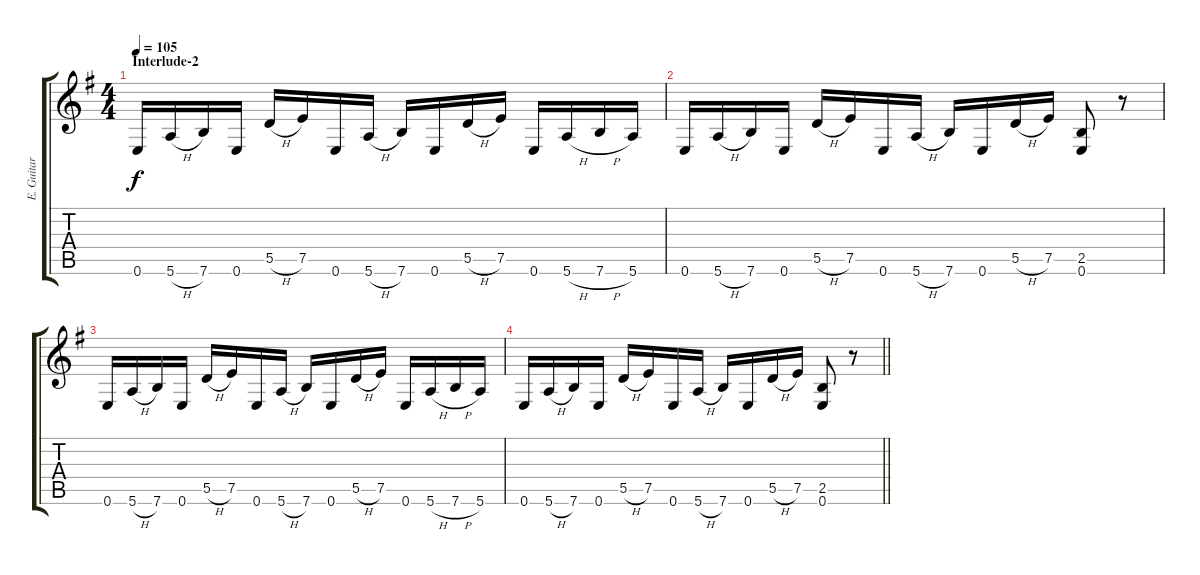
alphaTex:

\track ("E. Guitar I" "E. Guitar ") {instrument overdrivenguitar}
\staff {score tabs}
\tuning (E4 B3 G3 D3 A2 E2) {hide}
\ts (4 4)
\section ("" "Interlude-2")
\tempo 105
\clef g2
\ks g
0.6.16{dy f} 5.6{h}.16 7.6.16 0.6.16 5.5{h}.16 7.5.16 0.6.16 5.6{h}.16 7.6.16 0.6.16 5.5{h}.16 7.5.16 0.6.16 5.6{h}.16 7.6{h}.16 5.6.16 |
0.6.16 5.6{h}.16 7.6.16 0.6.16 5.5{h}.16 7.5.16 0.6.16 5.6{h}.16 7.6.16 0.6.16 5.5{h}.16 7.5.16 (2.5 0.6).8 r.8 |
0.6.16 5.6{h}.16 7.6.16 0.6.16 5.5{h}.16 7.5.16 0.6.16 5.6{h}.16 7.6.16 0.6.16 5.5{h}.16 7.5.16 0.6.16 5.6{h}.16 7.6{h}.16 5.6.16 |
\barLineRight lightlight
0.6.16 5.6{h}.16 7.6.16 0.6.16 5.5{h}.16 7.5.16 0.6.16 5.6{h}.16 7.6.16 0.6.16 5.5{h}.16 7.5.16 (2.5 0.6).8 r.8
